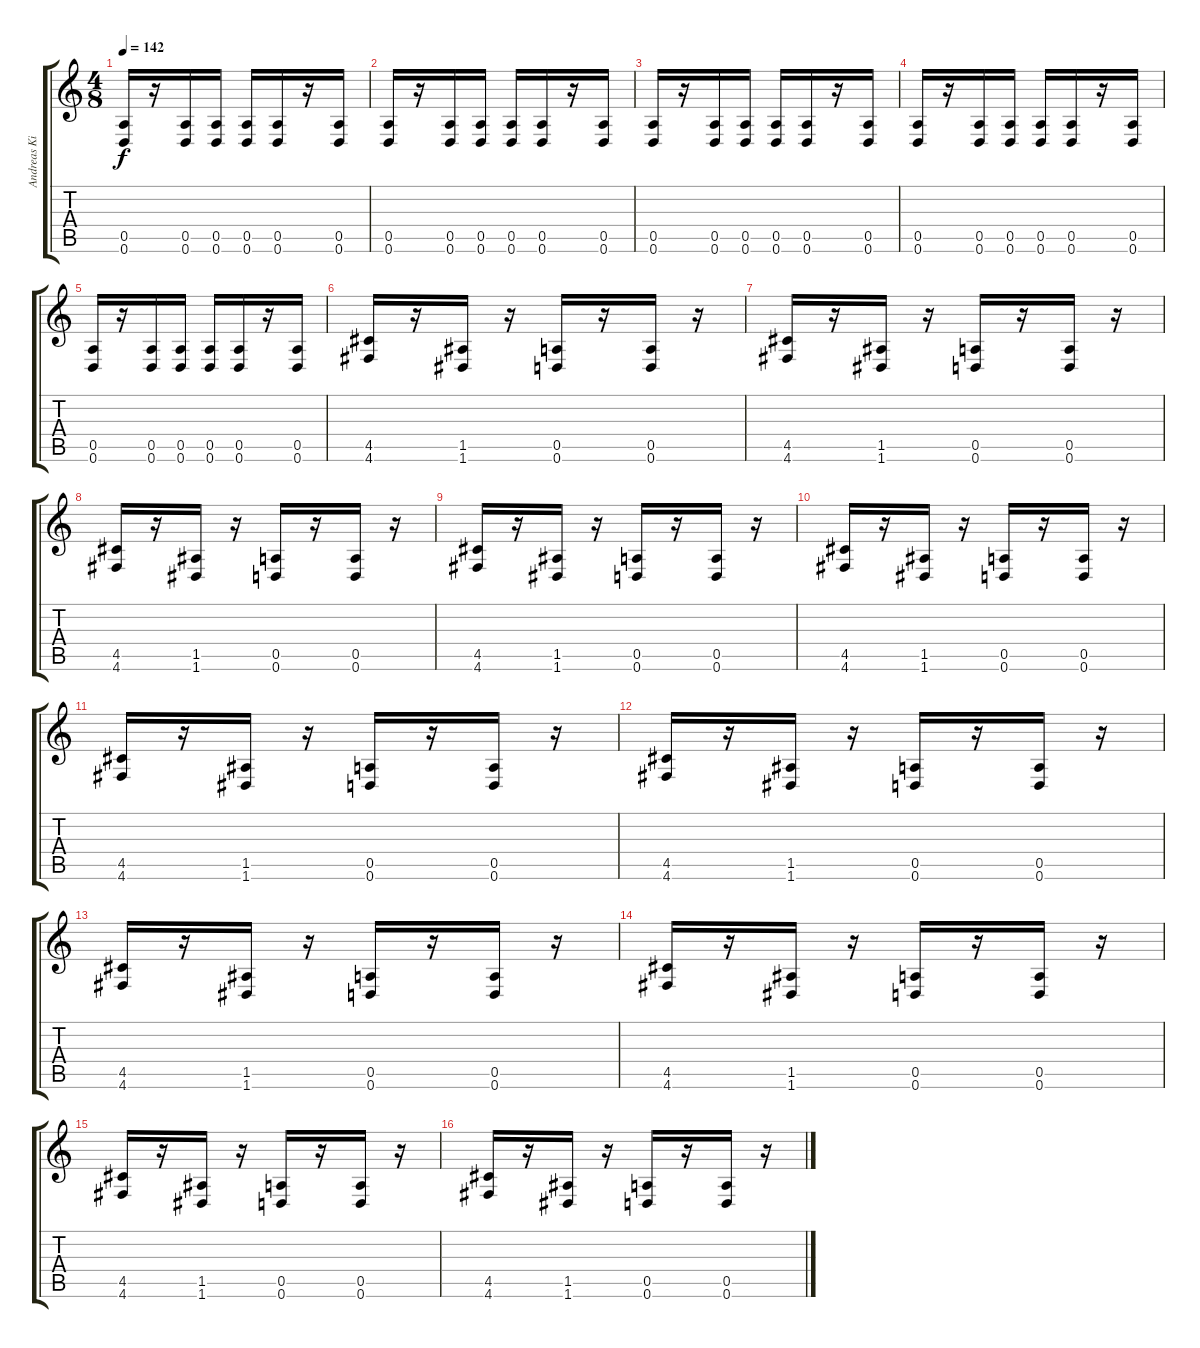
\track ("Andreas Kisser" "Andreas Ki") {instrument distortionguitar}
\staff {score tabs}
\tuning (E4 B3 G3 D3 A2 D2) {hide}
\ts (4 8)
\tempo 142
\clef g2
\ks c
(0.5 0.6).16{dy f} r.16 (0.5 0.6).16 (0.5 0.6).16 (0.5 0.6).16 (0.5 0.6).16 r.16 (0.5 0.6).16 |
(0.5 0.6).16 r.16 (0.5 0.6).16 (0.5 0.6).16 (0.5 0.6).16 (0.5 0.6).16 r.16 (0.5 0.6).16 |
(0.5 0.6).16 r.16 (0.5 0.6).16 (0.5 0.6).16 (0.5 0.6).16 (0.5 0.6).16 r.16 (0.5 0.6).16 |
(0.5 0.6).16 r.16 (0.5 0.6).16 (0.5 0.6).16 (0.5 0.6).16 (0.5 0.6).16 r.16 (0.5 0.6).16 |
(0.5 0.6).16 r.16 (0.5 0.6).16 (0.5 0.6).16 (0.5 0.6).16 (0.5 0.6).16 r.16 (0.5 0.6).16 |
(4.5 4.6).16 r.16 (1.5 1.6).16 r.16 (0.5 0.6).16 r.16 (0.5 0.6).16 r.16 |
(4.5 4.6).16 r.16 (1.5 1.6).16 r.16 (0.5 0.6).16 r.16 (0.5 0.6).16 r.16 |
(4.5 4.6).16 r.16 (1.5 1.6).16 r.16 (0.5 0.6).16 r.16 (0.5 0.6).16 r.16 |
(4.5 4.6).16 r.16 (1.5 1.6).16 r.16 (0.5 0.6).16 r.16 (0.5 0.6).16 r.16 |
(4.5 4.6).16 r.16 (1.5 1.6).16 r.16 (0.5 0.6).16 r.16 (0.5 0.6).16 r.16 |
(4.5 4.6).16 r.16 (1.5 1.6).16 r.16 (0.5 0.6).16 r.16 (0.5 0.6).16 r.16 |
(4.5 4.6).16 r.16 (1.5 1.6).16 r.16 (0.5 0.6).16 r.16 (0.5 0.6).16 r.16 |
(4.5 4.6).16 r.16 (1.5 1.6).16 r.16 (0.5 0.6).16 r.16 (0.5 0.6).16 r.16 |
(4.5 4.6).16 r.16 (1.5 1.6).16 r.16 (0.5 0.6).16 r.16 (0.5 0.6).16 r.16 |
(4.5 4.6).16 r.16 (1.5 1.6).16 r.16 (0.5 0.6).16 r.16 (0.5 0.6).16 r.16 |
(4.5 4.6).16 r.16 (1.5 1.6).16 r.16 (0.5 0.6).16 r.16 (0.5 0.6).16 r.16
